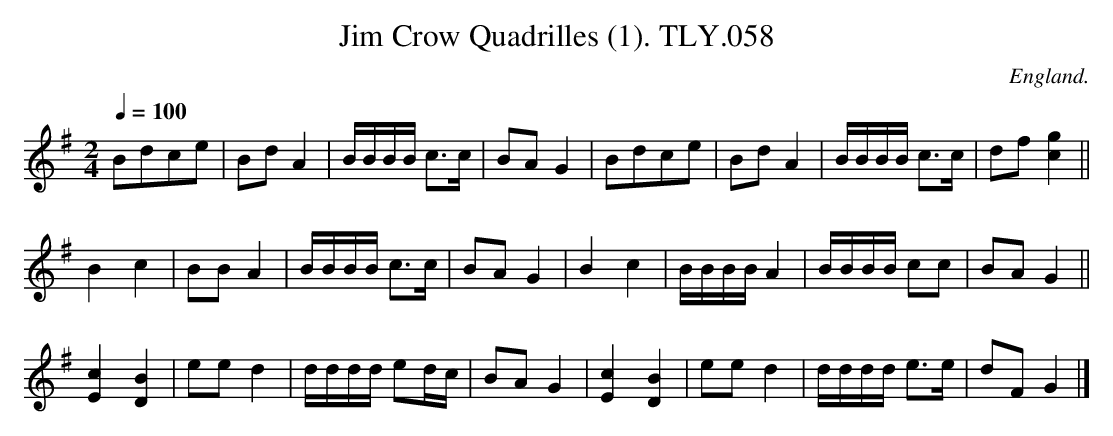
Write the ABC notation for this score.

X:1
T:Jim Crow Quadrilles (1). TLY.058
L:1/16
M:2/4
O:England.
Q:1/4=100
K:G
B2d2c2e2|B2d2 A4|BBBB c3c|B2A2 G4|\
B2d2c2e2|B2d2 A4|BBBB c3c|d2f2 [g4c4]||!
B4c4|B2B2 A4|BBBB c3c| B2A2 G4|\
B4 c4| BBBB A4|BBBB c2c2|B2A2 G4||!
[E4c4] [D4B4]| e2e2 d4| dddd e2dc| B2A2 G4|\
[E4c4] [D4B4]| e2e2 d4| dddd e3e| d2F2G4|]
